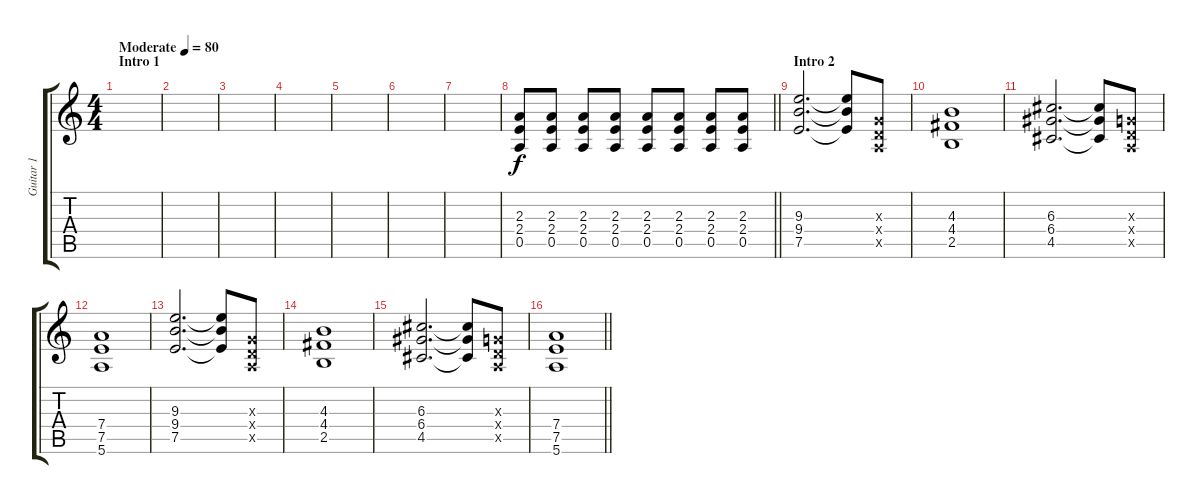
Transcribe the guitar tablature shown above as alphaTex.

\track ("Guitar 1" "Guitar 1") {instrument distortionguitar}
\staff {score tabs}
\tuning (E4 B3 G3 D3 A2 E2) {hide}
\ts (4 4)
\section ("" "Intro 1")
\tempo (80 "Moderate")
\clef g2
\ks c
|
|
|
|
|
|
|
\barLineRight lightlight
(2.3 2.4 0.5).8{volume 9} (2.3 2.4 0.5).8 (2.3 2.4 0.5).8 (2.3 2.4 0.5).8 (2.3 2.4 0.5).8 (2.3 2.4 0.5).8 (2.3 2.4 0.5).8 (2.3 2.4 0.5).8 |
\section ("" "Intro 2")
(9.3 9.4 7.5).2{d volume 7} (9.3{t} 9.4{t} 7.5{t}).8 (0.3{x} 0.4{x} 0.5{x}).8 |
(4.3 4.4 2.5).1 |
(6.3 6.4 4.5).2{d} (6.3{t} 6.4{t} 4.5{t}).8 (0.3{x} 0.4{x} 0.5{x}).8 |
(7.4 7.5 5.6).1 |
(9.3 9.4 7.5).2{d volume 7} (9.3{t} 9.4{t} 7.5{t}).8 (0.3{x} 0.4{x} 0.5{x}).8 |
(4.3 4.4 2.5).1 |
(6.3 6.4 4.5).2{d} (6.3{t} 6.4{t} 4.5{t}).8 (0.3{x} 0.4{x} 0.5{x}).8 |
\barLineRight lightlight
(7.4 7.5 5.6).1
